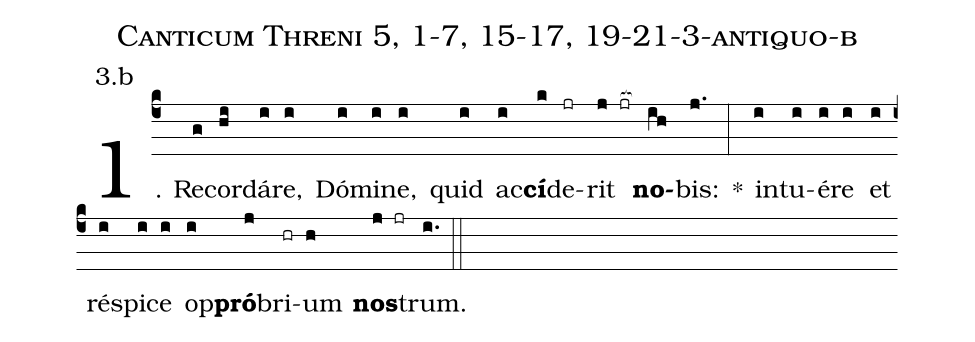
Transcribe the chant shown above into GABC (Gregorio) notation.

name: Canticum Threni 5, 1-7, 15-17, 19-21-3-antiquo-b;
annotation: 3.b;
%%
(c4)1. Re(g)cor(hi)dá(i)re,(i) Dó(i)mi(i)ne,(i) quid(i) ac(i)<b>cí</b>(k)de(jr)rit(j jr[ocb:1{]) <b>no</b>(ih[ocb:0}])bis:(j.) *(:) in(i)tu(i)é(i)re(i) et(i) ré(i)spi(i)ce(i) op(i)<b>pró</b>(j)bri(hr)um(h) <b>nos</b>(j jr)trum.(i.) (::)
